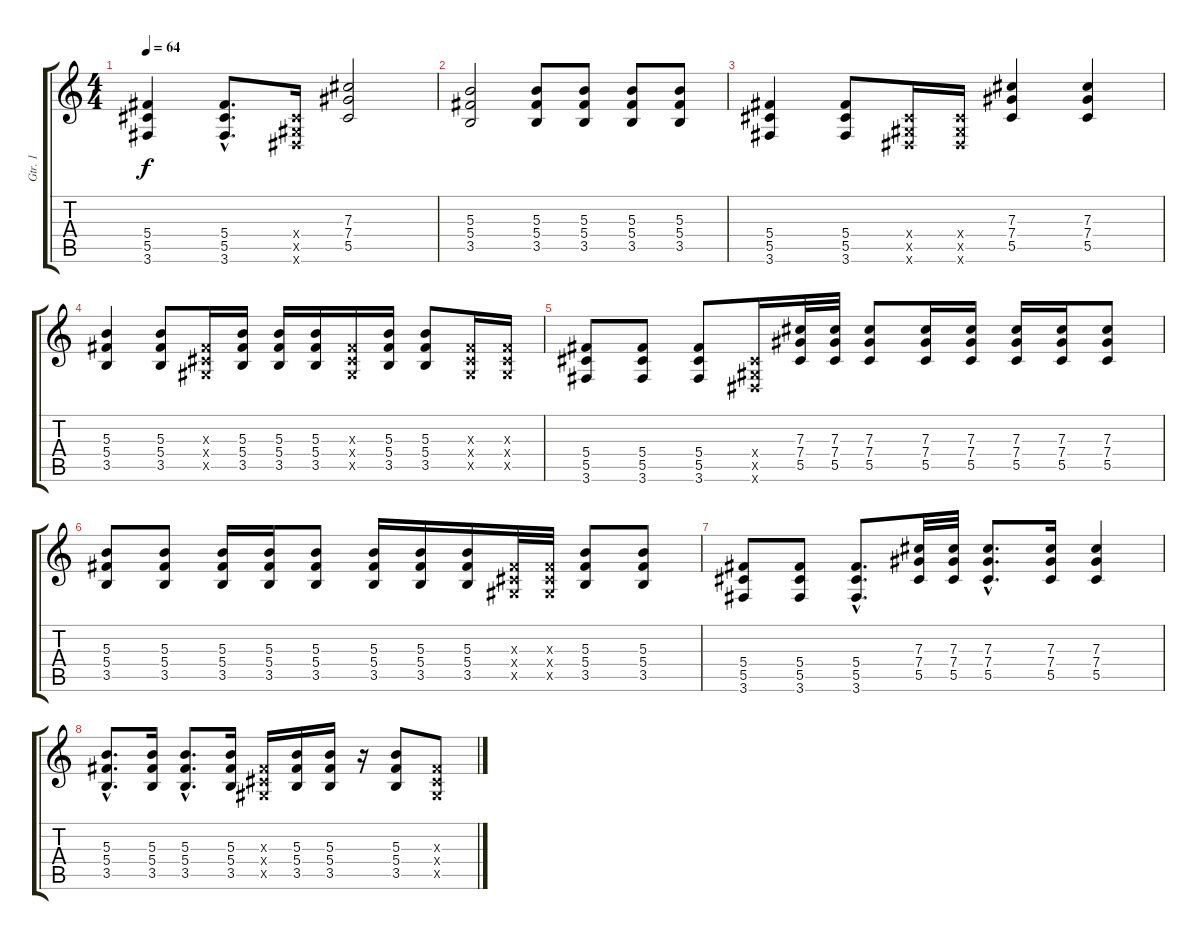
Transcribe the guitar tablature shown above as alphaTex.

\track ("Gtr. 1" "Gtr. 1") {instrument acousticguitarsteel}
\staff {score tabs}
\tuning (Eb4 Bb3 Gb3 Db3 Ab2 Eb2) {hide}
\ts (4 4)
\tempo 64
\clef g2
\ks c
(5.4 5.5 3.6).4{dy f} (5.4{hac} 5.5{hac} 3.6{hac}).8{d} (0.4{x} 0.5{x} 0.6{x}).16 (7.3 7.4 5.5).2 |
(5.3 5.4 3.5).2 (5.3 5.4 3.5).8 (5.3 5.4 3.5).8 (5.3 5.4 3.5).8 (5.3 5.4 3.5).8 |
(5.4 5.5 3.6).4{volume 12 instrument distortionguitar} (5.4 5.5 3.6).8 (0.4{x} 0.5{x} 0.6{x}).16 (0.4{x} 0.5{x} 0.6{x}).16 (7.3 7.4 5.5).4 (7.3 7.4 5.5).4 |
(5.3 5.4 3.5).4 (5.3 5.4 3.5).8 (0.3{x} 0.4{x} 0.5{x}).16 (5.3 5.4 3.5).16 (5.3 5.4 3.5).16 (5.3 5.4 3.5).16 (0.3{x} 0.4{x} 0.5{x}).16 (5.3 5.4 3.5).16 (5.3 5.4 3.5).8 (0.3{x} 0.4{x} 0.5{x}).16 (0.3{x} 0.4{x} 0.5{x}).16 |
(5.4 5.5 3.6).8 (5.4 5.5 3.6).8 (5.4 5.5 3.6).8 (0.4{x} 0.5{x} 0.6{x}).16 (7.3 7.4 5.5).32 (7.3 7.4 5.5).32 (7.3 7.4 5.5).8 (7.3 7.4 5.5).16 (7.3 7.4 5.5).16 (7.3 7.4 5.5).16 (7.3 7.4 5.5).16 (7.3 7.4 5.5).8 |
(5.3 5.4 3.5).8 (5.3 5.4 3.5).8 (5.3 5.4 3.5).16 (5.3 5.4 3.5).16 (5.3 5.4 3.5).8 (5.3 5.4 3.5).16 (5.3 5.4 3.5).16 (5.3 5.4 3.5).16 (0.3{x} 0.4{x} 0.5{x}).32 (0.3{x} 0.4{x} 0.5{x}).32 (5.3 5.4 3.5).8 (5.3 5.4 3.5).8 |
(5.4 5.5 3.6).8 (5.4 5.5 3.6).8 (5.4{hac} 5.5{hac} 3.6{hac}).8{d} (7.3 7.4 5.5).32 (7.3 7.4 5.5).32 (7.3{hac} 7.4{hac} 5.5{hac}).8{d} (7.3 7.4 5.5).16 (7.3 7.4 5.5).4 |
(5.3{hac} 5.4{hac} 3.5{hac}).8{d} (5.3 5.4 3.5).16 (5.3{hac} 5.4{hac} 3.5{hac}).8{d} (5.3 5.4 3.5).16 (0.3{x} 0.4{x} 0.5{x}).16 (5.3 5.4 3.5).16 (5.3 5.4 3.5).16 r.16 (5.3 5.4 3.5).8 (0.3{x} 0.4{x} 0.5{x}).8
